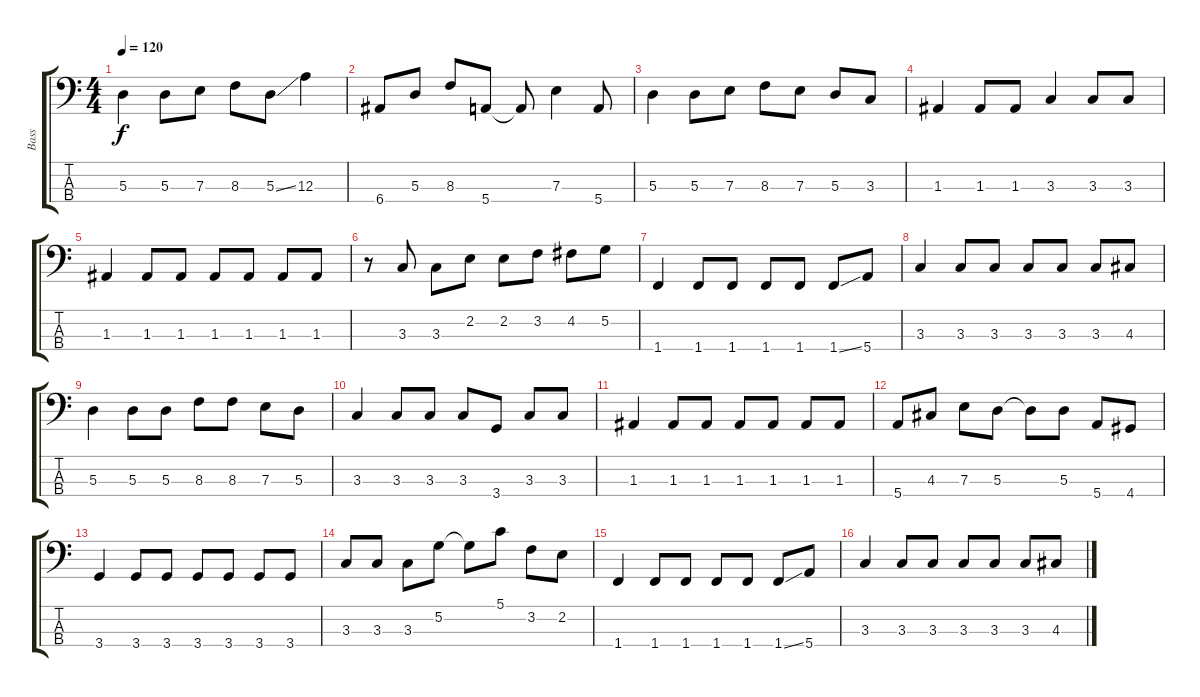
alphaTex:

\track ("Bass" "Bass") {instrument electricbassfinger}
\staff {score tabs}
\tuning (G2 D2 A1 E1) {hide}
\ts (4 4)
\tempo 120
\clef f4
\ks c
5.3.4{dy f} 5.3.8 7.3.8 8.3.8 5.3{ss}.8 12.3.4 |
6.4.8 5.3.8 8.3.8 5.4.8 5.4{t}.8 7.3.4 5.4.8 |
5.3.4 5.3.8 7.3.8 8.3.8 7.3.8 5.3.8 3.3.8 |
1.3.4 1.3.8 1.3.8 3.3.4 3.3.8 3.3.8 |
1.3.4 1.3.8 1.3.8 1.3.8 1.3.8 1.3.8 1.3.8 |
r.8 3.3.8 3.3.8 2.2.8 2.2.8 3.2.8 4.2.8 5.2.8 |
1.4.4 1.4.8 1.4.8 1.4.8 1.4.8 1.4{ss}.8 5.4.8 |
3.3.4 3.3.8 3.3.8 3.3.8 3.3.8 3.3.8 4.3.8 |
5.3.4 5.3.8 5.3.8 8.3.8 8.3.8 7.3.8 5.3.8 |
3.3.4 3.3.8 3.3.8 3.3.8 3.4.8 3.3.8 3.3.8 |
1.3.4 1.3.8 1.3.8 1.3.8 1.3.8 1.3.8 1.3.8 |
5.4.8 4.3.8 7.3.8 5.3.8 5.3{t}.8 5.3.8 5.4.8 4.4.8 |
3.4.4 3.4.8 3.4.8 3.4.8 3.4.8 3.4.8 3.4.8 |
3.3.8 3.3.8 3.3.8 5.2.8 5.2{t}.8 5.1.8 3.2.8 2.2.8 |
1.4.4 1.4.8 1.4.8 1.4.8 1.4.8 1.4{ss}.8 5.4.8 |
3.3.4 3.3.8 3.3.8 3.3.8 3.3.8 3.3.8 4.3.8
